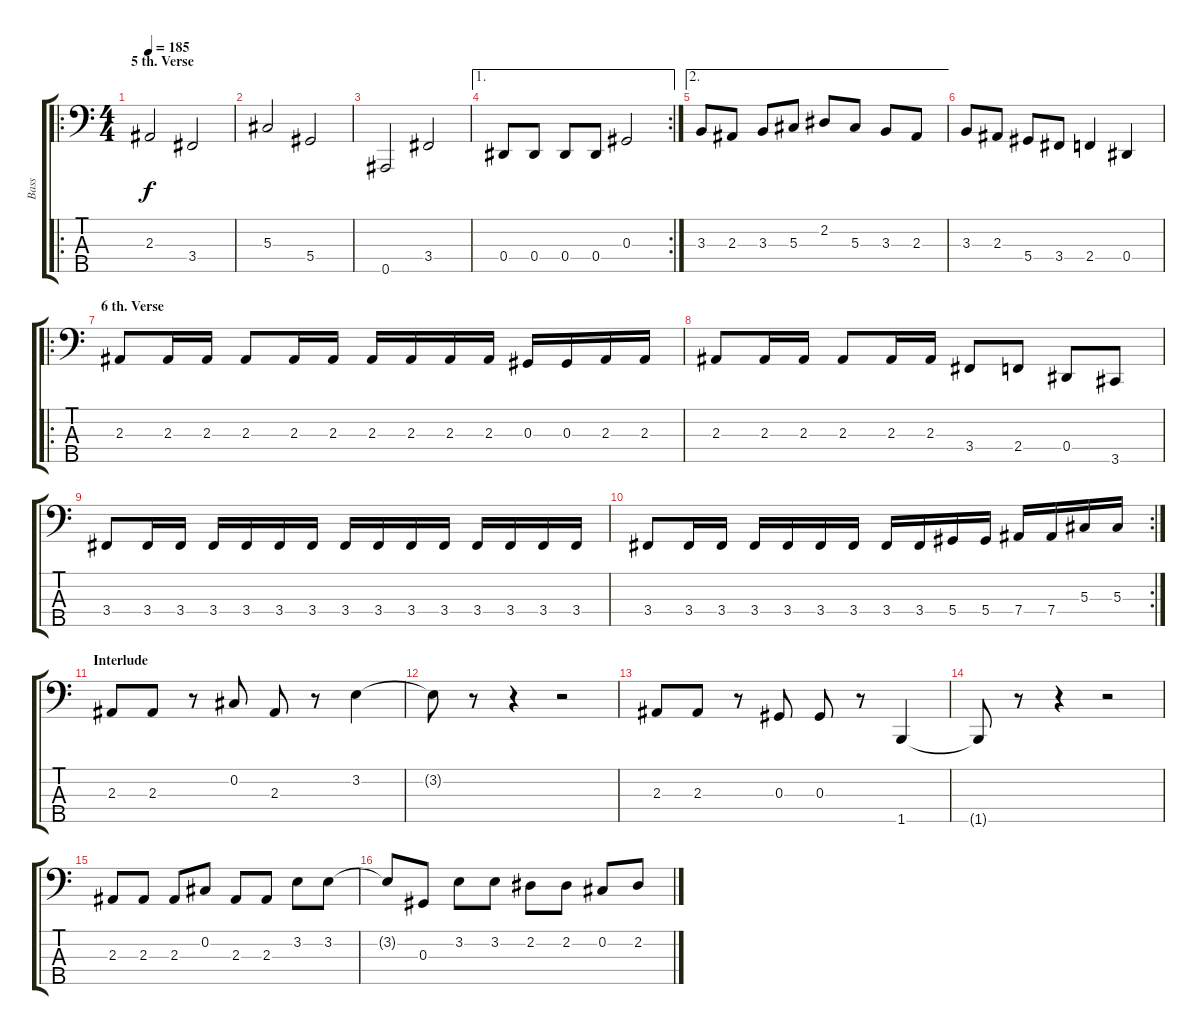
\track ("Bass" "Bass") {instrument electricbassfinger}
\staff {score tabs}
\tuning (Gb2 Db2 Ab1 Eb1 Bb0) {hide}
\ro
\ts (4 4)
\section ("" "5 th. Verse")
\tempo 185
\clef f4
\ks c
2.3.2{dy f} 3.4.2 |
5.3.2 5.4.2 |
0.5.2 3.4.2 |
\ae 1
\rc 2
0.4.8 0.4.8 0.4.8 0.4.8 0.3.2 |
\ae 2
3.3.8 2.3.8 3.3.8 5.3.8 2.2.8 5.3.8 3.3.8 2.3.8 |
3.3.8 2.3.8 5.4.8 3.4.8 2.4.4 0.4.4 |
\ro
\section ("" "6 th. Verse")
2.3.8 2.3.16 2.3.16 2.3.8 2.3.16 2.3.16 2.3.16 2.3.16 2.3.16 2.3.16 0.3.16 0.3.16 2.3.16 2.3.16 |
2.3.8 2.3.16 2.3.16 2.3.8 2.3.16 2.3.16 3.4.8 2.4.8 0.4.8 3.5.8 |
3.4.8 3.4.16 3.4.16 3.4.16 3.4.16 3.4.16 3.4.16 3.4.16 3.4.16 3.4.16 3.4.16 3.4.16 3.4.16 3.4.16 3.4.16 |
\rc 2
3.4.8 3.4.16 3.4.16 3.4.16 3.4.16 3.4.16 3.4.16 3.4.16 3.4.16 5.4.16 5.4.16 7.4.16 7.4.16 5.3.16 5.3.16 |
\section ("" "Interlude")
2.3.8 2.3.8 r.8 0.2.8 2.3.8 r.8 3.2.4 |
3.2{t}.8 r.8 r.4 r.2 |
2.3.8 2.3.8 r.8 0.3.8 0.3.8 r.8 1.5.4 |
1.5{t}.8 r.8 r.4 r.2 |
2.3.8 2.3.8 2.3.8 0.2.8 2.3.8 2.3.8 3.2.8 3.2.8 |
3.2{t}.8 0.3.8 3.2.8 3.2.8 2.2.8 2.2.8 0.2.8 2.2.8
